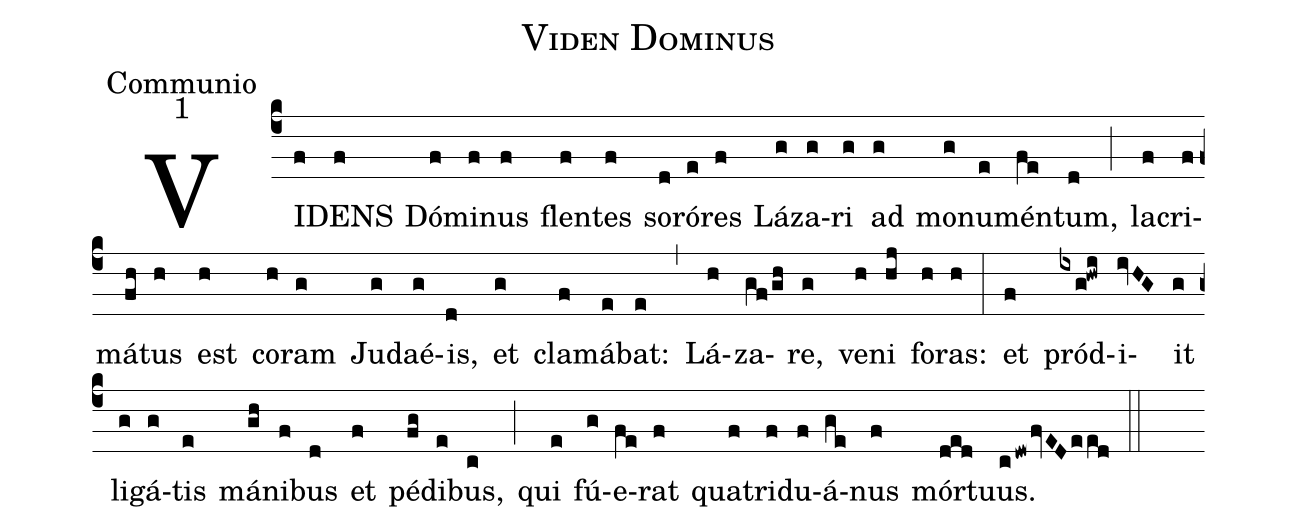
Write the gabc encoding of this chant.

name:Viden Dominus;
office-part:Communio;
mode:1;
%%
annotation: Comm
annotation: 1
%%
(c4) VI(f)DENS(f) Dó(f)mi(f)nus(f) flen(f)tes(f) so(d)ró(e)res(f) Lá(g)za(g)ri(g) ad(g) mo(g)nu(e)mén(fe)tum,(d) (;) la(f)cri(f)má(fh)tus(h) est(h) co(h)ram(g) Ju(g)daé(g)is,(d)  et(g) cla(f)má(e)bat:(e) (,) Lá(h)za(gf/gh)re,(g) ve(h)ni(hj) fo(h)ras:(h) (:) et(f) pród(ixg!hwi)i(ivHG)it(g) li(g)gá(g)tis(e) má(gh)ni(f)bus(d) et(f) pé(fg)di(e)bus,(c) (;) qui(e) fú(g)e(fe)rat(f) qua(f)tri(f)du(f)á(ge)nus(f) mór(ded)tuus.(cdwfvEDeed) (::)
